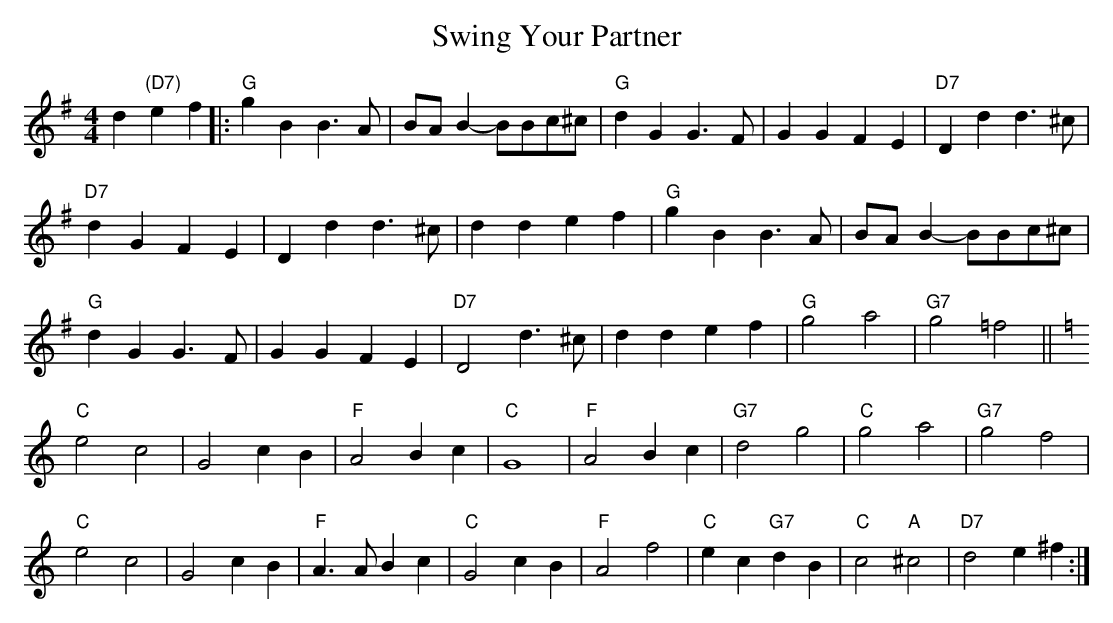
X:1
T:Swing Your Partner
L:1/4
M:4/4
K:G
d"(D7)"ef|:"G"gBB>A|B/A/ B-B/B/c/^c/|"G"dGG>F| GGFE|"D7"Ddd>^c|
"D7"dGFE|Ddd>^c|ddef| "G"gBB>A|B/A/ B-B/B/c/^c/|
"G"dGG>F|GGFE|"D7"D2d>^c| ddef|"G"g2 a2|"G7"g2 =f2||
K:C
"C"e2 c2|G2 cB|"F"A2Bc|"C"G4| "F"A2Bc|"G7"d2g2|"C"g2 a2|"G7"g2f2|
"C"e2 c2|G2 cB|"F"A>ABc|"C"G2cB|"F"A2f2|"C"ec"G7"dB|"C"c2"A"^c2|"D7"d2e^f:|
